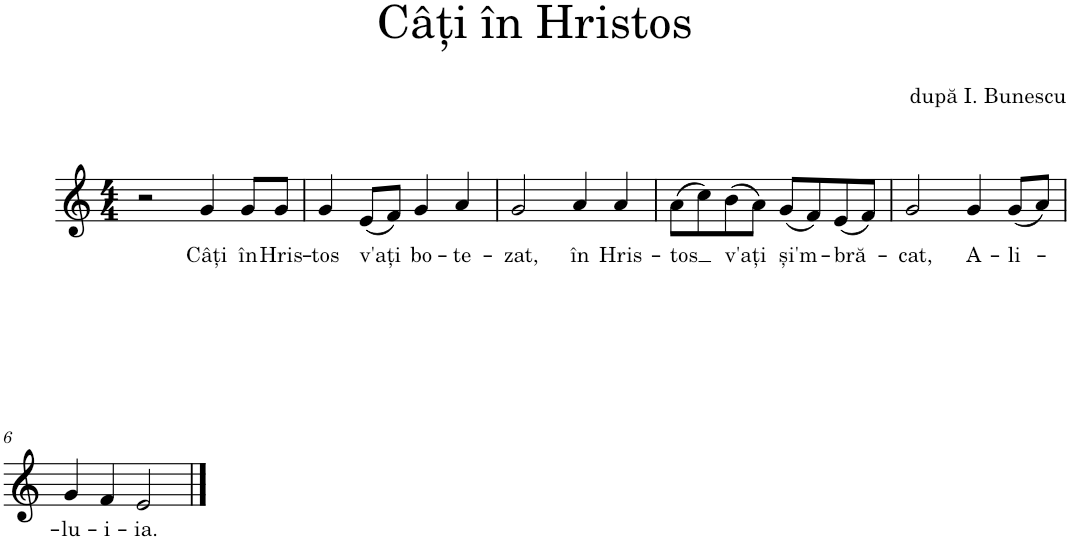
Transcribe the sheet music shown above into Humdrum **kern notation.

**kern	**text
*part1	*part1
*staff1	*staff1
*I"Voice	*
*I'Vo.	*
*clefG2	*
*k[]	*
*M4/4	*
=1	=1
2r	.
!	!LO:LY:b
4g/	Câți
!	!LO:LY:b
8g/L	în
!	!LO:LY:b
8g/J	Hris-
=2	=2
!	!LO:LY:b
4g/	-tos
!	!LO:LY:b
(8e/L	v'ați
8f/J)	.
!	!LO:LY:b
4g/	bo-
!	!LO:LY:b
4a/	te-
=3	=3
!	!LO:LY:b
2g/	-zat,
!	!LO:LY:b
4a/	în
!	!LO:LY:b
4a/	Hris-
=4	=4
!	!LO:LY:b
(8a\L	-tos
8cc\)	.
!	!LO:LY:b
(8b\	v'ați
8a\J)	.
!	!LO:LY:b
(8g/L	și'm-
8f/)	.
!	!LO:LY:b
(8e/	-bră-
8f/J)	.
=5	=5
!	!LO:LY:b
2g/	-cat,
!	!LO:LY:b
4g/	A-
!	!LO:LY:b
(8g/L	-li-
8a/J)	.
!!LO:LB:g=z
=6	=6
!	!LO:LY:b
4g/	-lu-
!	!LO:LY:b
4f/	-i-
!	!LO:LY:b
2e/	-ia.
==	==
*-	*-
